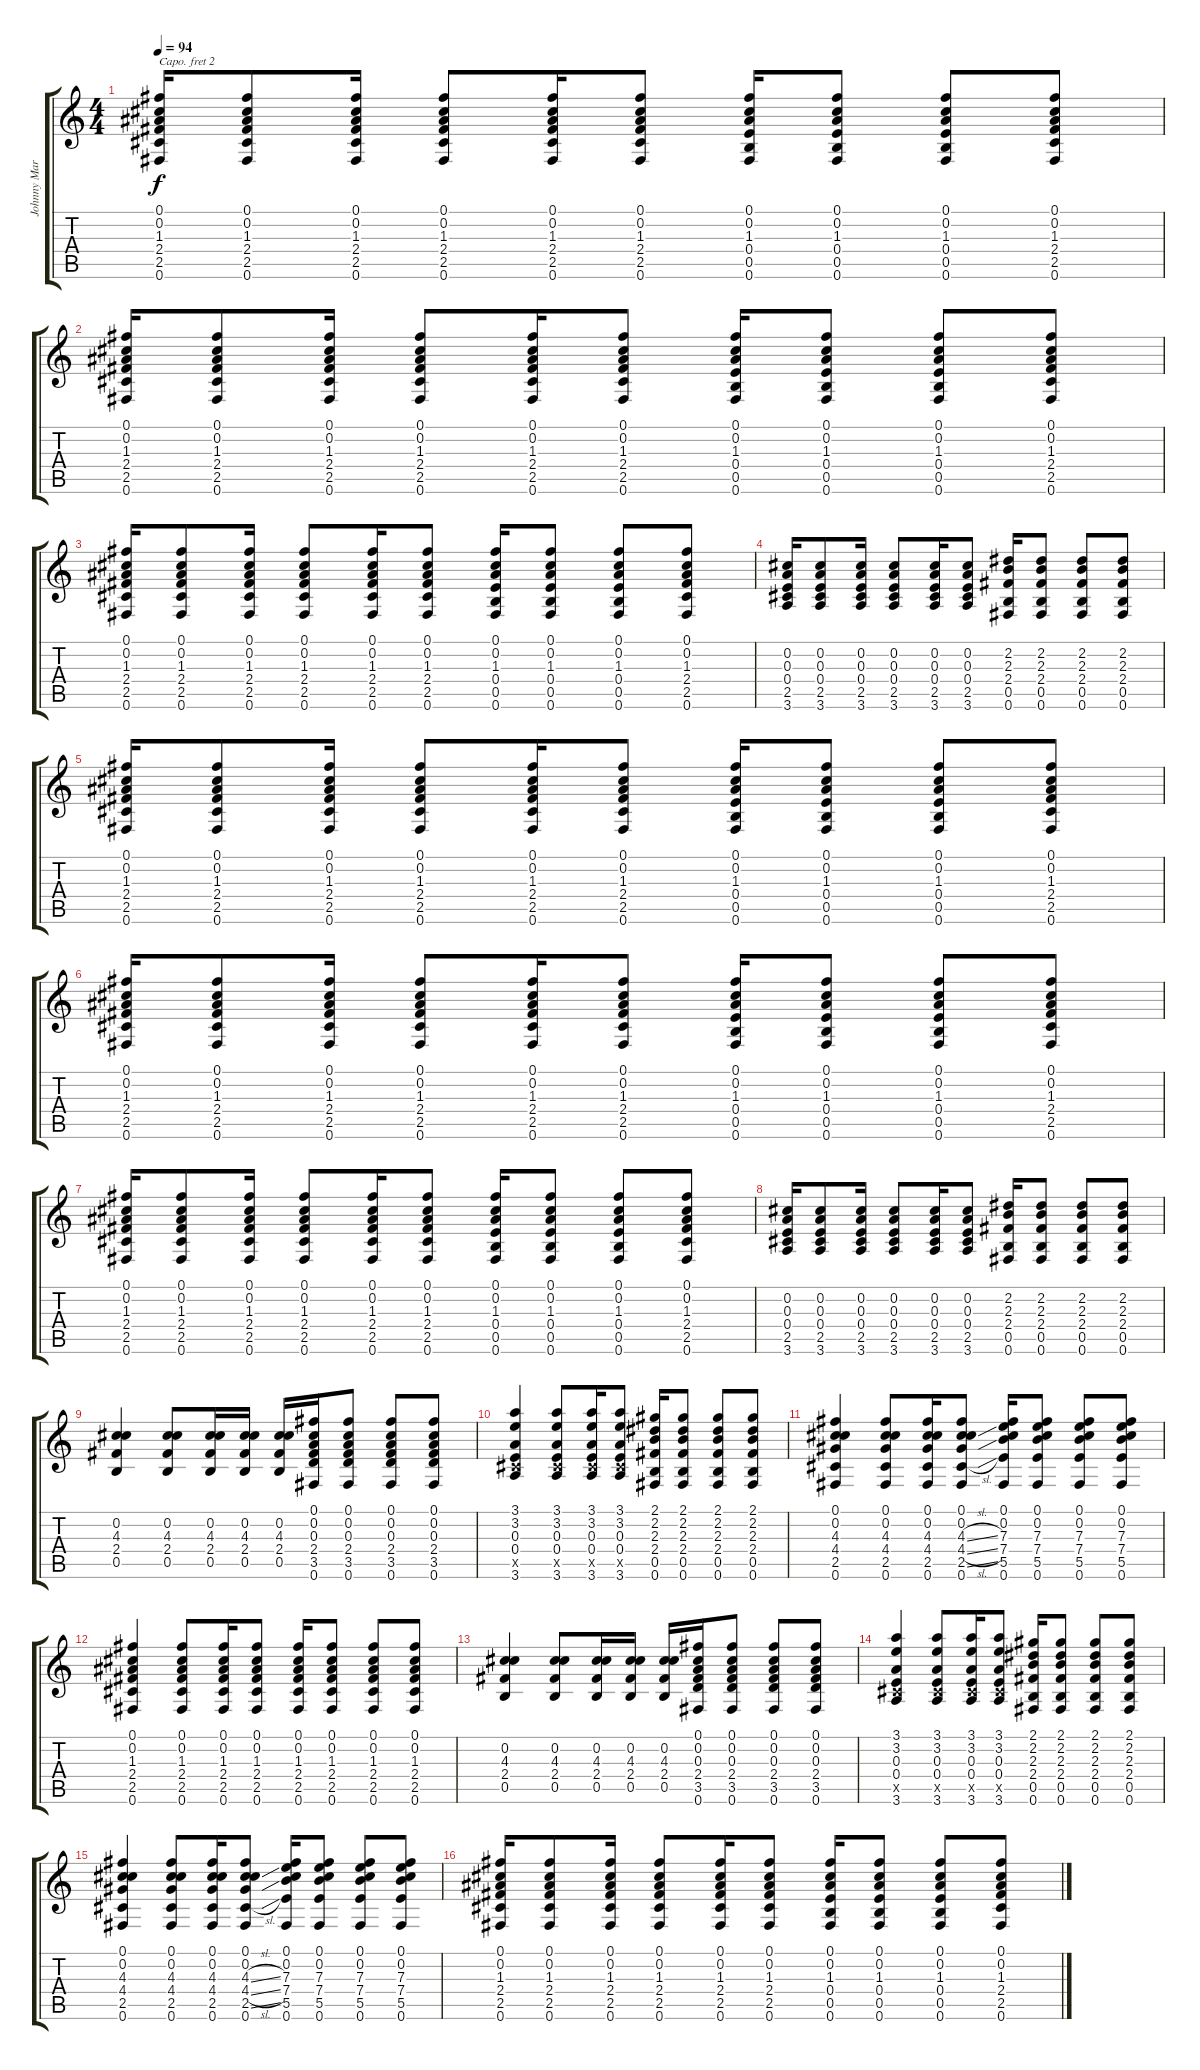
\track ("Johnny Marr (Rhythm)" "Johnny Mar") {instrument electricguitarjazz}
\staff {score tabs}
\capo 2
\tuning (E4 B3 G3 D3 A2 E2) {hide}
\ts (4 4)
\tempo 94
\clef g2
\ks c
(0.1 0.2 1.3 2.4 2.5 0.6).16{dy f} (0.1 0.2 1.3 2.4 2.5 0.6).8 (0.1 0.2 1.3 2.4 2.5 0.6).16 (0.1 0.2 1.3 2.4 2.5 0.6).8 (0.1 0.2 1.3 2.4 2.5 0.6).16 (0.1 0.2 1.3 2.4 2.5 0.6).8 (0.1 0.2 1.3 0.4 0.5 0.6).16 (0.1 0.2 1.3 0.4 0.5 0.6).8 (0.1 0.2 1.3 0.4 0.5 0.6).8 (0.1 0.2 1.3 2.4 2.5 0.6).8 |
(0.1 0.2 1.3 2.4 2.5 0.6).16 (0.1 0.2 1.3 2.4 2.5 0.6).8 (0.1 0.2 1.3 2.4 2.5 0.6).16 (0.1 0.2 1.3 2.4 2.5 0.6).8 (0.1 0.2 1.3 2.4 2.5 0.6).16 (0.1 0.2 1.3 2.4 2.5 0.6).8 (0.1 0.2 1.3 0.4 0.5 0.6).16 (0.1 0.2 1.3 0.4 0.5 0.6).8 (0.1 0.2 1.3 0.4 0.5 0.6).8 (0.1 0.2 1.3 2.4 2.5 0.6).8 |
(0.1 0.2 1.3 2.4 2.5 0.6).16 (0.1 0.2 1.3 2.4 2.5 0.6).8 (0.1 0.2 1.3 2.4 2.5 0.6).16 (0.1 0.2 1.3 2.4 2.5 0.6).8 (0.1 0.2 1.3 2.4 2.5 0.6).16 (0.1 0.2 1.3 2.4 2.5 0.6).8 (0.1 0.2 1.3 0.4 0.5 0.6).16 (0.1 0.2 1.3 0.4 0.5 0.6).8 (0.1 0.2 1.3 0.4 0.5 0.6).8 (0.1 0.2 1.3 2.4 2.5 0.6).8 |
(0.2 0.3 0.4 2.5 3.6).16 (0.2 0.3 0.4 2.5 3.6).8 (0.2 0.3 0.4 2.5 3.6).16 (0.2 0.3 0.4 2.5 3.6).8 (0.2 0.3 0.4 2.5 3.6).16 (0.2 0.3 0.4 2.5 3.6).8 (2.2 2.3 2.4 0.5 0.6).16 (2.2 2.3 2.4 0.5 0.6).8 (2.2 2.3 2.4 0.5 0.6).8 (2.2 2.3 2.4 0.5 0.6).8 |
(0.1 0.2 1.3 2.4 2.5 0.6).16 (0.1 0.2 1.3 2.4 2.5 0.6).8 (0.1 0.2 1.3 2.4 2.5 0.6).16 (0.1 0.2 1.3 2.4 2.5 0.6).8 (0.1 0.2 1.3 2.4 2.5 0.6).16 (0.1 0.2 1.3 2.4 2.5 0.6).8 (0.1 0.2 1.3 0.4 0.5 0.6).16 (0.1 0.2 1.3 0.4 0.5 0.6).8 (0.1 0.2 1.3 0.4 0.5 0.6).8 (0.1 0.2 1.3 2.4 2.5 0.6).8 |
(0.1 0.2 1.3 2.4 2.5 0.6).16 (0.1 0.2 1.3 2.4 2.5 0.6).8 (0.1 0.2 1.3 2.4 2.5 0.6).16 (0.1 0.2 1.3 2.4 2.5 0.6).8 (0.1 0.2 1.3 2.4 2.5 0.6).16 (0.1 0.2 1.3 2.4 2.5 0.6).8 (0.1 0.2 1.3 0.4 0.5 0.6).16 (0.1 0.2 1.3 0.4 0.5 0.6).8 (0.1 0.2 1.3 0.4 0.5 0.6).8 (0.1 0.2 1.3 2.4 2.5 0.6).8 |
(0.1 0.2 1.3 2.4 2.5 0.6).16 (0.1 0.2 1.3 2.4 2.5 0.6).8 (0.1 0.2 1.3 2.4 2.5 0.6).16 (0.1 0.2 1.3 2.4 2.5 0.6).8 (0.1 0.2 1.3 2.4 2.5 0.6).16 (0.1 0.2 1.3 2.4 2.5 0.6).8 (0.1 0.2 1.3 0.4 0.5 0.6).16 (0.1 0.2 1.3 0.4 0.5 0.6).8 (0.1 0.2 1.3 0.4 0.5 0.6).8 (0.1 0.2 1.3 2.4 2.5 0.6).8 |
(0.2 0.3 0.4 2.5 3.6).16 (0.2 0.3 0.4 2.5 3.6).8 (0.2 0.3 0.4 2.5 3.6).16 (0.2 0.3 0.4 2.5 3.6).8 (0.2 0.3 0.4 2.5 3.6).16 (0.2 0.3 0.4 2.5 3.6).8 (2.2 2.3 2.4 0.5 0.6).16 (2.2 2.3 2.4 0.5 0.6).8 (2.2 2.3 2.4 0.5 0.6).8 (2.2 2.3 2.4 0.5 0.6).8 |
(0.2 4.3 2.4 0.5).4 (0.2 4.3 2.4 0.5).8 (0.2 4.3 2.4 0.5).16 (0.2 4.3 2.4 0.5).16 (0.2 4.3 2.4 0.5).16 (0.1 0.2 0.3 2.4 3.5 0.6).16 (0.1 0.2 0.3 2.4 3.5 0.6).8 (0.1 0.2 0.3 2.4 3.5 0.6).8 (0.1 0.2 0.3 2.4 3.5 0.6).8 |
(3.1 3.2 0.3 0.4 2.5{x} 3.6).4 (3.1 3.2 0.3 0.4 2.5{x} 3.6).8 (3.1 3.2 0.3 0.4 2.5{x} 3.6).16 (3.1 3.2 0.3 0.4 2.5{x} 3.6).8 (2.1 2.2 2.3 2.4 0.5 0.6).16 (2.1 2.2 2.3 2.4 0.5 0.6).8 (2.1 2.2 2.3 2.4 0.5 0.6).8 (2.1 2.2 2.3 2.4 0.5 0.6).8 |
(0.1 0.2 4.3 4.4 2.5 0.6).4 (0.1 0.2 4.3 4.4 2.5 0.6).8 (0.1 0.2 4.3 4.4 2.5 0.6).16 (0.1 0.2 4.3{sl} 4.4{sl} 2.5{sl} 0.6).8 (0.1 0.2 7.3 7.4 5.5 0.6).16 (0.1 0.2 7.3 7.4 5.5 0.6).8 (0.1 0.2 7.3 7.4 5.5 0.6).8 (0.1 0.2 7.3 7.4 5.5 0.6).8 |
(0.1 0.2 1.3 2.4 2.5 0.6).4 (0.1 0.2 1.3 2.4 2.5 0.6).8 (0.1 0.2 1.3 2.4 2.5 0.6).16 (0.1 0.2 1.3 2.4 2.5 0.6).8 (0.1 0.2 1.3 2.4 2.5 0.6).16 (0.1 0.2 1.3 2.4 2.5 0.6).8 (0.1 0.2 1.3 2.4 2.5 0.6).8 (0.1 0.2 1.3 2.4 2.5 0.6).8 |
(0.2 4.3 2.4 0.5).4 (0.2 4.3 2.4 0.5).8 (0.2 4.3 2.4 0.5).16 (0.2 4.3 2.4 0.5).16 (0.2 4.3 2.4 0.5).16 (0.1 0.2 0.3 2.4 3.5 0.6).16 (0.1 0.2 0.3 2.4 3.5 0.6).8 (0.1 0.2 0.3 2.4 3.5 0.6).8 (0.1 0.2 0.3 2.4 3.5 0.6).8 |
(3.1 3.2 0.3 0.4 2.5{x} 3.6).4 (3.1 3.2 0.3 0.4 2.5{x} 3.6).8 (3.1 3.2 0.3 0.4 2.5{x} 3.6).16 (3.1 3.2 0.3 0.4 2.5{x} 3.6).8 (2.1 2.2 2.3 2.4 0.5 0.6).16 (2.1 2.2 2.3 2.4 0.5 0.6).8 (2.1 2.2 2.3 2.4 0.5 0.6).8 (2.1 2.2 2.3 2.4 0.5 0.6).8 |
(0.1 0.2 4.3 4.4 2.5 0.6).4 (0.1 0.2 4.3 4.4 2.5 0.6).8 (0.1 0.2 4.3 4.4 2.5 0.6).16 (0.1 0.2 4.3{sl} 4.4{sl} 2.5{sl} 0.6).8 (0.1 0.2 7.3 7.4 5.5 0.6).16 (0.1 0.2 7.3 7.4 5.5 0.6).8 (0.1 0.2 7.3 7.4 5.5 0.6).8 (0.1 0.2 7.3 7.4 5.5 0.6).8 |
(0.1 0.2 1.3 2.4 2.5 0.6).16 (0.1 0.2 1.3 2.4 2.5 0.6).8 (0.1 0.2 1.3 2.4 2.5 0.6).16 (0.1 0.2 1.3 2.4 2.5 0.6).8 (0.1 0.2 1.3 2.4 2.5 0.6).16 (0.1 0.2 1.3 2.4 2.5 0.6).8 (0.1 0.2 1.3 0.4 0.5 0.6).16 (0.1 0.2 1.3 0.4 0.5 0.6).8 (0.1 0.2 1.3 0.4 0.5 0.6).8 (0.1 0.2 1.3 2.4 2.5 0.6).8
